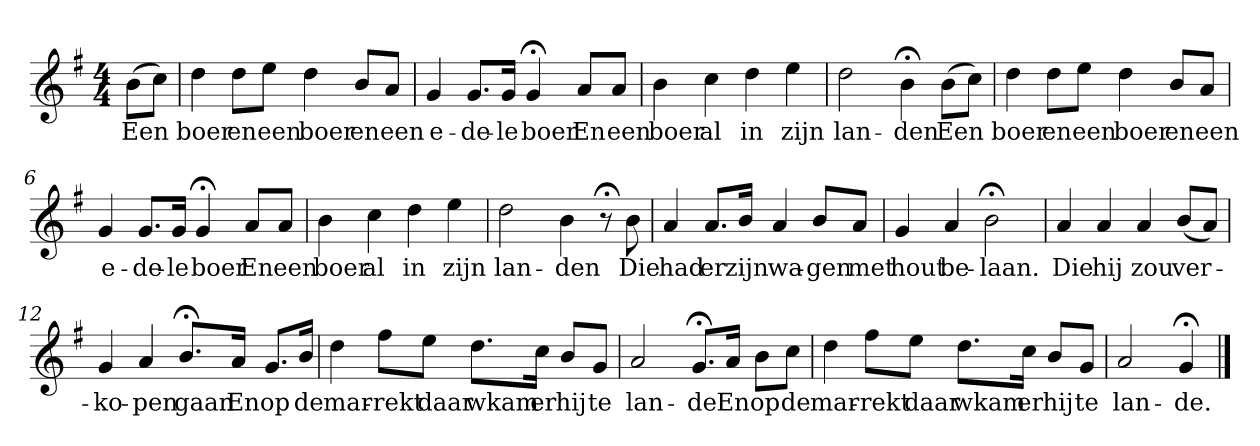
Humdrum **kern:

**kern	**text
*part1	*part1
*staff1	*staff1
*k[f#]	*
*G:	*
*M4/4	*
*MM120	*
=	=
(8bL	Een
8ccJ)	.
=1	=1
4dd	boer
8ddL	en
8eeJ	een
4dd	boer
8bL	en
8aJ	een
=2	=2
4g	e-
8.gL	-de-
16gJk	-le
4g;<	boer
8aL	En
8aJ	een
=3	=3
4b	boer
4cc	al
4dd	in
4ee	zijn
=4	=4
2dd	lan-
4b;<	-den
(8bL	Een
8ccJ)	.
=5	=5
4dd	boer
8ddL	en
8eeJ	een
4dd	boer
8bL	en
8aJ	een
=6	=6
4g	e-
8.gL	-de-
16gJk	-le
4g;<	boer
8aL	En
8aJ	een
=7	=7
4b	boer
4cc	al
4dd	in
4ee	zijn
=8	=8
2dd	lan-
4b	-den
8r;<	.
8b	Die
=9	=9
4a	had
8.aL	er
16bJk	zijn
4a	wa-
8bL	-gen
8aJ	met
=10	=10
4g	hout
4a	be-
2b;<	-laan.
=11	=11
4a	Die
4a	hij
4a	zou
(8bL	ver-
8aJ)	.
=12	=12
4g	-ko-
4a	-pen
8.b;<L	gaan
16aJk	En
8.gL	op
16bJk	de
=13	=13
4dd	mar-
8ff#L	-rekt
8eeJ	daar
8.ddL	wkam
16ccJk	er
8bL	hij
8gJ	te
=14	=14
2a	lan-
8.g;<L	-de
16aJk	En
8bL	op
8ccJ	de
=15	=15
4dd	mar-
8ff#L	-rekt
8eeJ	daar
8.ddL	wkam
16ccJk	er
8bL	hij
8gJ	te
=16	=16
2a	lan-
4g;<	-de.
==	==
*-	*-
